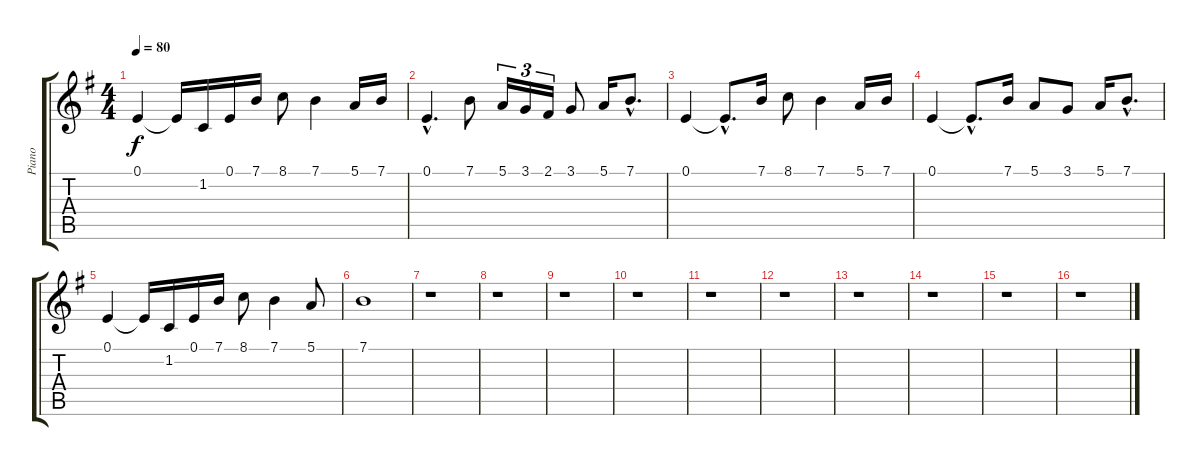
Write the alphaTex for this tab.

\track ("Piano" "Piano") {instrument acousticgrandpiano}
\staff {score tabs}
\tuning (E4 B3 G3 D3 A2 E2) {hide}
\ts (4 4)
\tempo 80
\clef g2
\ks g
0.1.4{dy f} 0.1{t}.16 1.2.16 0.1.16 7.1.16 8.1.8 7.1.4 5.1.16 7.1.16 |
0.1{hac}.4{d} 7.1.8 5.1.16{tu (3 2)} 3.1.16{tu (3 2)} 2.1.16{tu (3 2)} 3.1.8 5.1.16 7.1{hac}.8{d} |
0.1.4 0.1{hac t}.8{d} 7.1.16 8.1.8 7.1.4 5.1.16 7.1.16 |
0.1.4 0.1{hac t}.8{d} 7.1.16 5.1.8 3.1.8 5.1.16 7.1{hac}.8{d} |
0.1.4 0.1{t}.16 1.2.16 0.1.16 7.1.16 8.1.8 7.1.4 5.1.8 |
7.1.1 |
r.1 |
r.1 |
r.1 |
r.1 |
r.1 |
r.1 |
r.1 |
r.1 |
r.1 |
r.1
